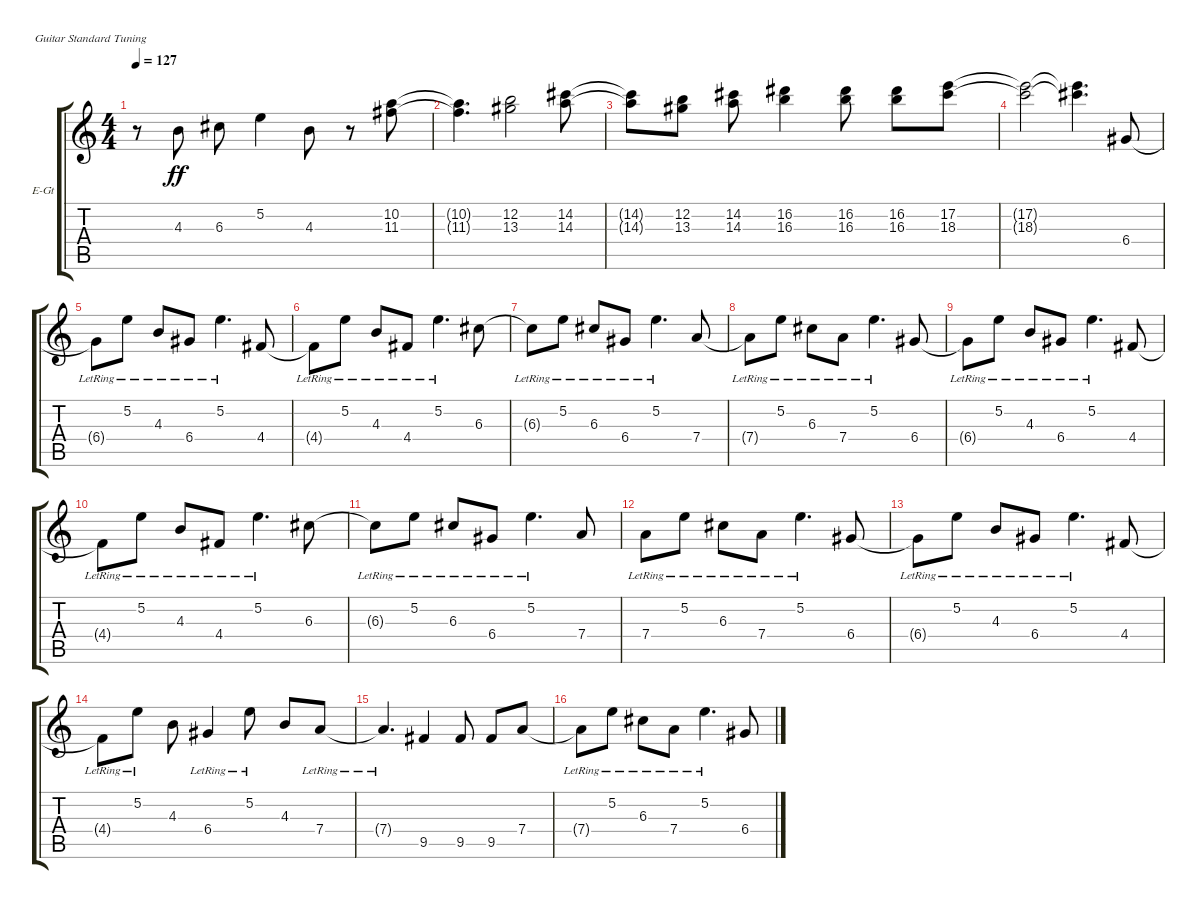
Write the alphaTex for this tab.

\defaultSystemsLayout 4
\bracketExtendMode groupsimilarinstruments
\firstSystemTrackNameOrientation horizontal
\otherSystemsTrackNameOrientation horizontal
\track ("Electric Guitar" "E-Gt") {instrument electricguitarclean}
\staff {score tabs}
\tuning (E4 B3 G3 D3 A2 E2)
\ts (4 4)
\tempo 127
\clef g2
\ks c
r.8{dy ff} 4.3.8 6.3.8 5.2.4 4.3.8 r.8 (10.2 11.3).8 |
(10.2{t} 11.3{t}).4{d} (12.2 13.3).2 (14.2 14.3).8 |
(14.2{t} 14.3{t}).8 (12.2 13.3).8 (14.2 14.3).8 (16.2 16.3).4 (16.2 16.3).8 (16.2 16.3).8 (17.2 18.3).8 |
(17.2{t} 18.3{t}).2 (17.2{t} 18.3{t}).4{d} 6.4.8 |
6.4{lr t}.8 5.2{lr}.8 4.3{lr}.8 6.4{lr}.8 5.2{lr}.4{d} 4.4.8 |
4.4{lr t}.8 5.2{lr}.8 4.3{lr}.8 4.4{lr}.8 5.2{lr}.4{d} 6.3.8 |
6.3{lr t}.8 5.2{lr}.8 6.3{lr}.8 6.4{lr}.8 5.2{lr}.4{d} 7.4.8 |
7.4{lr t}.8 5.2{lr}.8 6.3{lr}.8 7.4{lr}.8 5.2{lr}.4{d} 6.4.8 |
6.4{lr t}.8 5.2{lr}.8 4.3{lr}.8 6.4{lr}.8 5.2{lr}.4{d} 4.4.8 |
4.4{lr t}.8 5.2{lr}.8 4.3{lr}.8 4.4{lr}.8 5.2{lr}.4{d} 6.3.8 |
6.3{lr t}.8 5.2{lr}.8 6.3{lr}.8 6.4{lr}.8 5.2{lr}.4{d} 7.4.8 |
7.4{lr}.8 5.2{lr}.8 6.3{lr}.8 7.4{lr}.8 5.2{lr}.4{d} 6.4.8 |
6.4{lr t}.8 5.2{lr}.8 4.3{lr}.8 6.4{lr}.8 5.2{lr}.4{d} 4.4.8 |
4.4{lr t}.8 5.2{lr}.8 4.3.8 6.4{lr}.4 5.2{lr}.8 4.3.8 7.4{lr}.8 |
7.4{lr t}.4{d} 9.5.4 9.5.8 9.5.8 7.4.8 |
7.4{lr t}.8 5.2{lr}.8 6.3{lr}.8 7.4{lr}.8 5.2{lr}.4{d} 6.4.8
